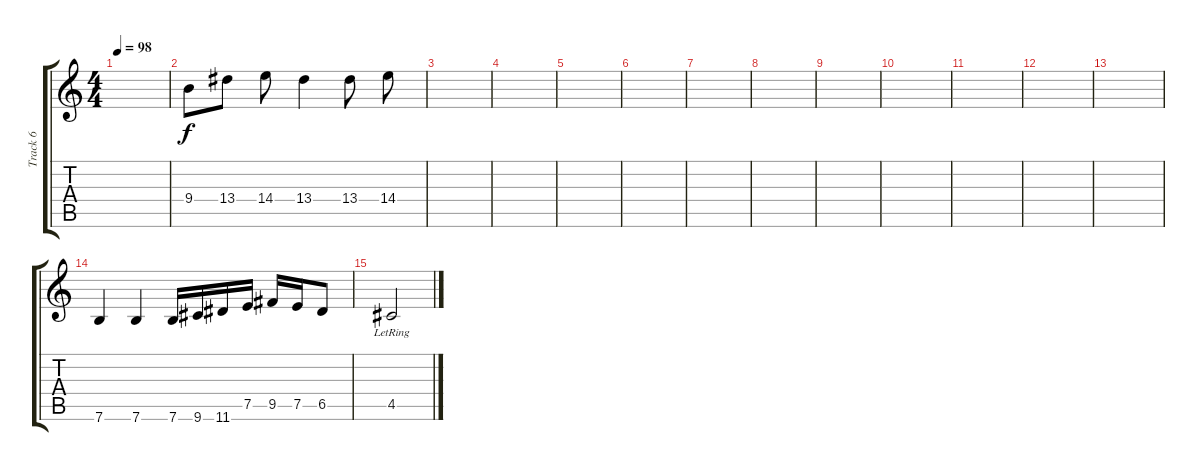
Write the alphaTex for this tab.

\track ("Track 6" "Track 6") {instrument distortionguitar}
\staff {score tabs}
\tuning (E4 B3 G3 D3 A2 E2) {hide}
\ts (4 4)
\tempo 98
\clef g2
\ks c
|
9.4{t}.8 13.4.8 14.4.8 13.4.4 13.4.8 14.4.8 |
|
|
|
|
|
|
|
|
|
|
|
7.6.4 7.6.4 7.6.16 9.6.16 11.6.16 7.5.16 9.5.16 7.5.16 6.5.8 |
4.5{lr}.2
